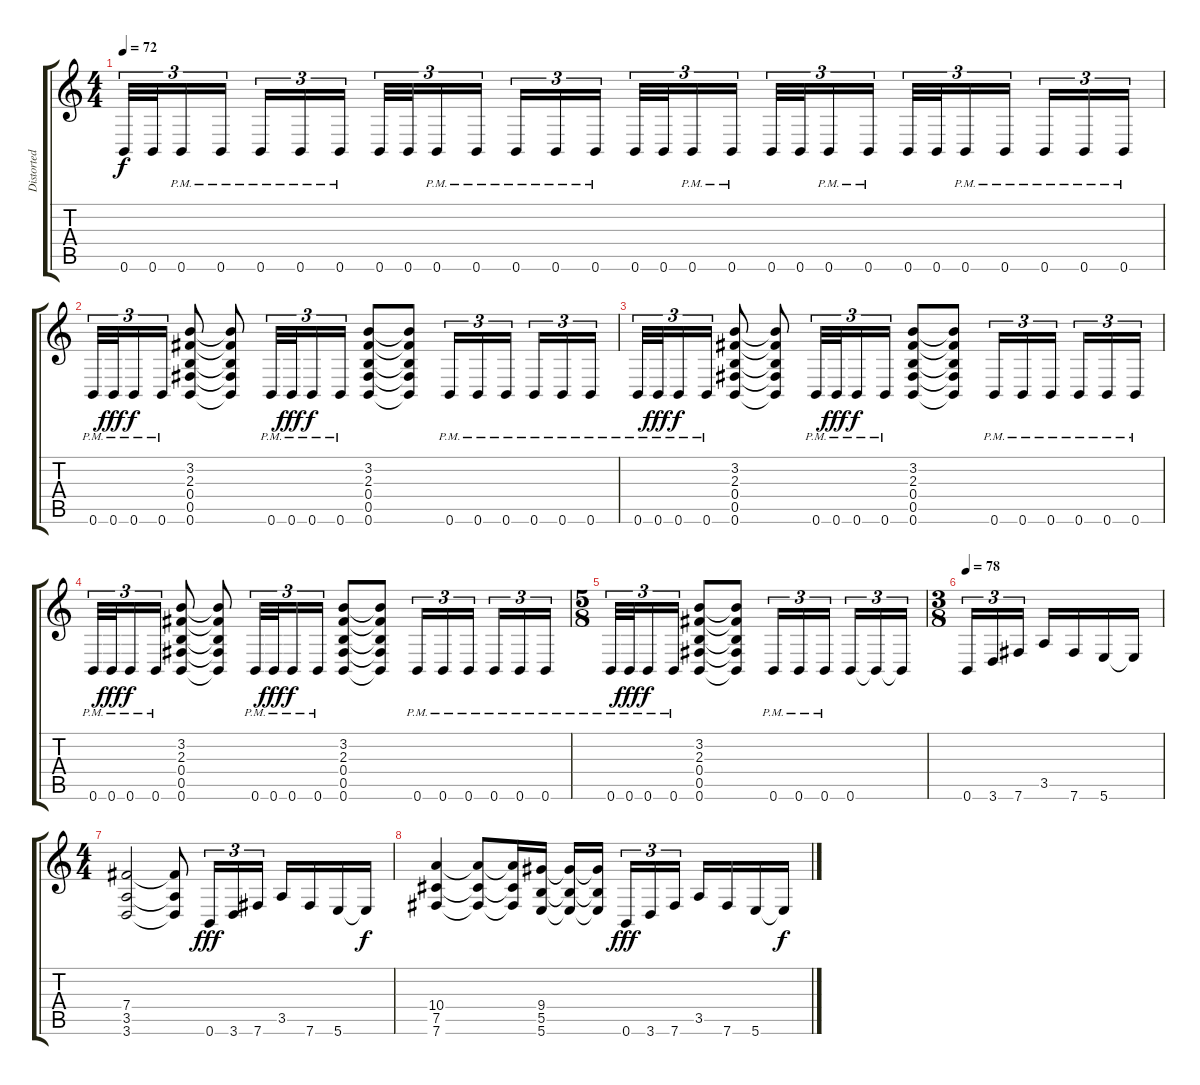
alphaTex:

\track ("Distorted Right" "Distorted ") {instrument distortionguitar}
\staff {score tabs}
\tuning (Db4 Ab3 E3 B2 Gb2 B1) {hide}
\ts (4 4)
\tempo 72
\clef g2
\ks c
0.6.32{tu (3 2) dy f} 0.6.32{tu (3 2)} 0.6{pm}.16{tu (3 2)} 0.6{pm}.16{tu (3 2)} 0.6{pm}.16{tu (3 2)} 0.6{pm}.16{tu (3 2)} 0.6{pm}.16{tu (3 2)} 0.6.32{tu (3 2)} 0.6.32{tu (3 2)} 0.6{pm}.16{tu (3 2)} 0.6{pm}.16{tu (3 2)} 0.6{pm}.16{tu (3 2)} 0.6{pm}.16{tu (3 2)} 0.6{pm}.16{tu (3 2)} 0.6.32{tu (3 2)} 0.6.32{tu (3 2)} 0.6{pm}.16{tu (3 2)} 0.6{pm}.16{tu (3 2)} 0.6.32{tu (3 2)} 0.6.32{tu (3 2)} 0.6{pm}.16{tu (3 2)} 0.6{pm}.16{tu (3 2)} 0.6.32{tu (3 2)} 0.6.32{tu (3 2)} 0.6{pm}.16{tu (3 2)} 0.6{pm}.16{tu (3 2)} 0.6{pm}.16{tu (3 2)} 0.6{pm}.16{tu (3 2)} 0.6{pm}.16{tu (3 2)} |
0.6{pm}.32{tu (3 2)} 0.6{pm}.32{tu (3 2) dy fff} 0.6{pm}.16{tu (3 2) dy f} 0.6{pm}.16{tu (3 2)} (3.2 2.3 0.4 0.5 0.6).8 (3.2{t} 2.3{t} 0.4{t} 0.5{t} 0.6{t}).8 0.6{pm}.32{tu (3 2)} 0.6{pm}.32{tu (3 2) dy fff} 0.6{pm}.16{tu (3 2) dy f} 0.6{pm}.16{tu (3 2)} (3.2 2.3 0.4 0.5 0.6).8 (3.2{t} 2.3{t} 0.4{t} 0.5{t} 0.6{t}).8 0.6{pm}.16{tu (3 2)} 0.6{pm}.16{tu (3 2)} 0.6{pm}.16{tu (3 2)} 0.6{pm}.16{tu (3 2)} 0.6{pm}.16{tu (3 2)} 0.6{pm}.16{tu (3 2)} |
0.6{pm}.32{tu (3 2)} 0.6{pm}.32{tu (3 2) dy fff} 0.6{pm}.16{tu (3 2) dy f} 0.6{pm}.16{tu (3 2)} (3.2 2.3 0.4 0.5 0.6).8 (3.2{t} 2.3{t} 0.4{t} 0.5{t} 0.6{t}).8 0.6{pm}.32{tu (3 2)} 0.6{pm}.32{tu (3 2) dy fff} 0.6{pm}.16{tu (3 2) dy f} 0.6{pm}.16{tu (3 2)} (3.2 2.3 0.4 0.5 0.6).8 (3.2{t} 2.3{t} 0.4{t} 0.5{t} 0.6{t}).8 0.6{pm}.16{tu (3 2)} 0.6{pm}.16{tu (3 2)} 0.6{pm}.16{tu (3 2)} 0.6{pm}.16{tu (3 2)} 0.6{pm}.16{tu (3 2)} 0.6{pm}.16{tu (3 2)} |
0.6{pm}.32{tu (3 2)} 0.6{pm}.32{tu (3 2) dy fff} 0.6{pm}.16{tu (3 2) dy f} 0.6{pm}.16{tu (3 2)} (3.2 2.3 0.4 0.5 0.6).8 (3.2{t} 2.3{t} 0.4{t} 0.5{t} 0.6{t}).8 0.6{pm}.32{tu (3 2)} 0.6{pm}.32{tu (3 2) dy fff} 0.6{pm}.16{tu (3 2) dy f} 0.6{pm}.16{tu (3 2)} (3.2 2.3 0.4 0.5 0.6).8 (3.2{t} 2.3{t} 0.4{t} 0.5{t} 0.6{t}).8 0.6{pm}.16{tu (3 2)} 0.6{pm}.16{tu (3 2)} 0.6{pm}.16{tu (3 2)} 0.6{pm}.16{tu (3 2)} 0.6{pm}.16{tu (3 2)} 0.6{pm}.16{tu (3 2)} |
\ts (5 8)
0.6{pm}.32{tu (3 2)} 0.6{pm}.32{tu (3 2) dy fff} 0.6{pm}.16{tu (3 2) dy f} 0.6{pm}.16{tu (3 2)} (3.2 2.3 0.4 0.5 0.6).8 (3.2{t} 2.3{t} 0.4{t} 0.5{t} 0.6{t}).8 0.6{pm}.16{tu (3 2)} 0.6{pm}.16{tu (3 2)} 0.6{pm}.16{tu (3 2)} 0.6.16{tu (3 2)} 0.6{t}.16{tu (3 2)} 0.6{t}.16{tu (3 2)} |
\ts (3 8)
\tempo 78
0.6.16{tu (3 2)} 3.6.16{tu (3 2)} 7.6.16{tu (3 2)} 3.5.16 7.6.16 5.6.16 5.6{t}.16 |
\ts (4 4)
(7.4 3.5 3.6).2 (7.4{t} 3.5{t} 3.6{t}).8 0.6.16{tu (3 2) dy fff} 3.6.16{tu (3 2)} 7.6.16{tu (3 2)} 3.5.16 7.6.16 5.6.16 5.6{t}.16{dy f} |
(10.4 7.5 7.6).4 (10.4{t} 7.5{t} 7.6{t}).8 (10.4{t} 7.5{t} 7.6{t}).16 (9.4 5.5 5.6).16 (9.4{t} 5.5{t} 5.6{t}).16 (9.4{t} 5.5{t} 5.6{t}).16 0.6.16{tu (3 2) dy fff} 3.6.16{tu (3 2)} 7.6.16{tu (3 2)} 3.5.16 7.6.16 5.6.16 5.6{t}.16{dy f}
